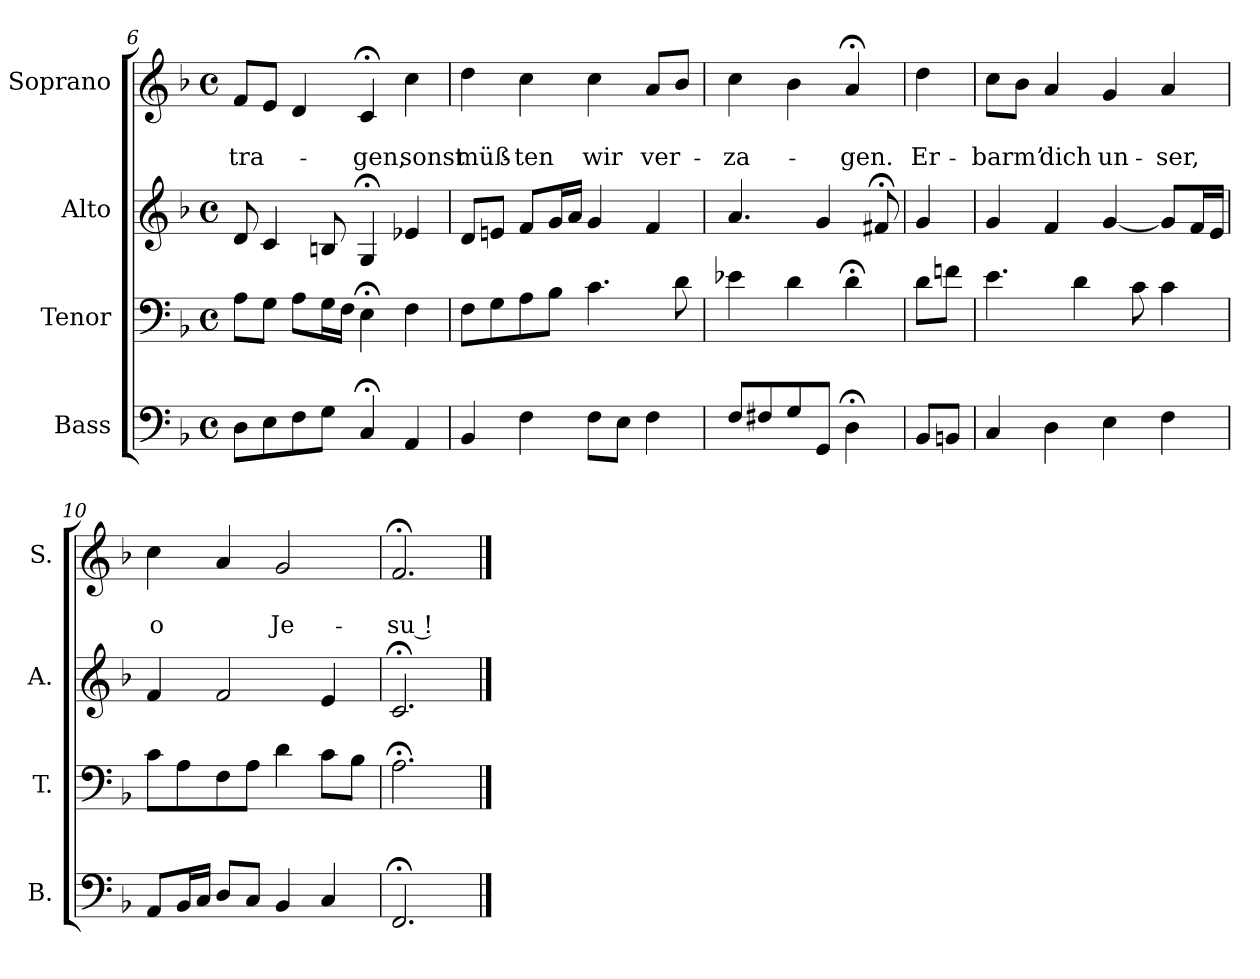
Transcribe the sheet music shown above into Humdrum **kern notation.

**kern	**kern	**kern	**kern	**text	**text
*part4	*part3	*part2	*part1	*part1	*part1
*staff4	*staff3	*staff2	*staff1	*staff1	*staff1
*I"Bass	*I"Tenor	*I"Alto	*I"Soprano	*	*
*I'B.	*I'T.	*I'A.	*I'S.	*	*
*clefF4	*clefF4	*clefG2	*clefG2	*	*
*k[b-]	*k[b-]	*k[b-]	*k[b-]	*	*
*F:	*F:	*F:	*F:	*	*
*M4/4	*M4/4	*M4/4	*M4/4	*	*
*met(c)	*met(c)	*met(c)	*met(c)	*	*
=6	=6	=6	=6	=6	=6
8D\L	8A\L	8d/	8f/L	.	-tra-
8E\	8G\J	4c/	8e/J	.	.
8F\	8A\L	.	4d/	.	.
8G\J	16G\L	8Bn/	.	.	.
.	16F\JJ	.	.	.	.
4C;</	4E;<\	4G;</	4c;</	.	-gen,
4AA/	4F\	4e-X/	4cc\	.	sonst
=7	=7	=7	=7	=7	=7
4BB-/	8F\L	8d/L	4dd\	.	müß-
.	8G\	8en/J	.	.	.
4F\	8A\	8f/L	4cc\	.	-ten
.	8B-\J	16g/L	.	.	.
.	.	16a/JJ	.	.	.
8F\L	4.c\	4g/	4cc\	.	wir
8E\J	.	.	.	.	.
4F\	.	4f/	8a/L	.	ver-
.	8d\	.	8b-/J	.	.
=8	=8	=8	=8	=8	=8
8F/L	4e-X\	4.a/	4cc\	.	-za-
8F#X/	.	.	.	.	.
8G/	4d\	.	4b-\	.	.
8GG/J	.	4g/	.	.	.
4D;<\	4d;<\	.	4a;</	.	-gen.
.	.	8f#X;</	.	.	.
!!LO:PB:g=z
=8a	=8a	=8a	=8a	=8a	=8a
8BB-/L	8d\L	4g/	4dd\	.	Er-
8BBn/J	8fn\J	.	.	.	.
=9	=9	=9	=9	=9	=9
4C/	4.e\	4g/	8cc\L	.	-barm’
.	.	.	8b-\J	.	.
4D\	.	4f/	4a/	.	dich
.	4d\	.	.	.	.
4E\	.	[4g/	4g/	.	un-
.	8c\	.	.	.	.
4F\	4c\	8g/L]	4a/	.	-ser,
.	.	16f/L	.	.	.
.	.	16e/JJ	.	.	.
=10	=10	=10	=10	=10	=10
8AA/L	8c\L	4f/	4cc\	.	o
16BB-/L	8A\	.	.	.	.
16C/JJ	.	.	.	.	.
8D/L	8F\	2f/	4a/	.	.
8C/J	8A\J	.	.	.	.
4BB-/	4d\	.	2g/	.	Je-
4C/	8c\L	4e/	.	.	.
.	8B-\J	.	.	.	.
=11	=11	=11	=11	=11	=11
2.FF;</	2.A;<\	2.c;</	2.f;</	.	-su !
==	==	==	==	==	==
*-	*-	*-	*-	*-	*-
